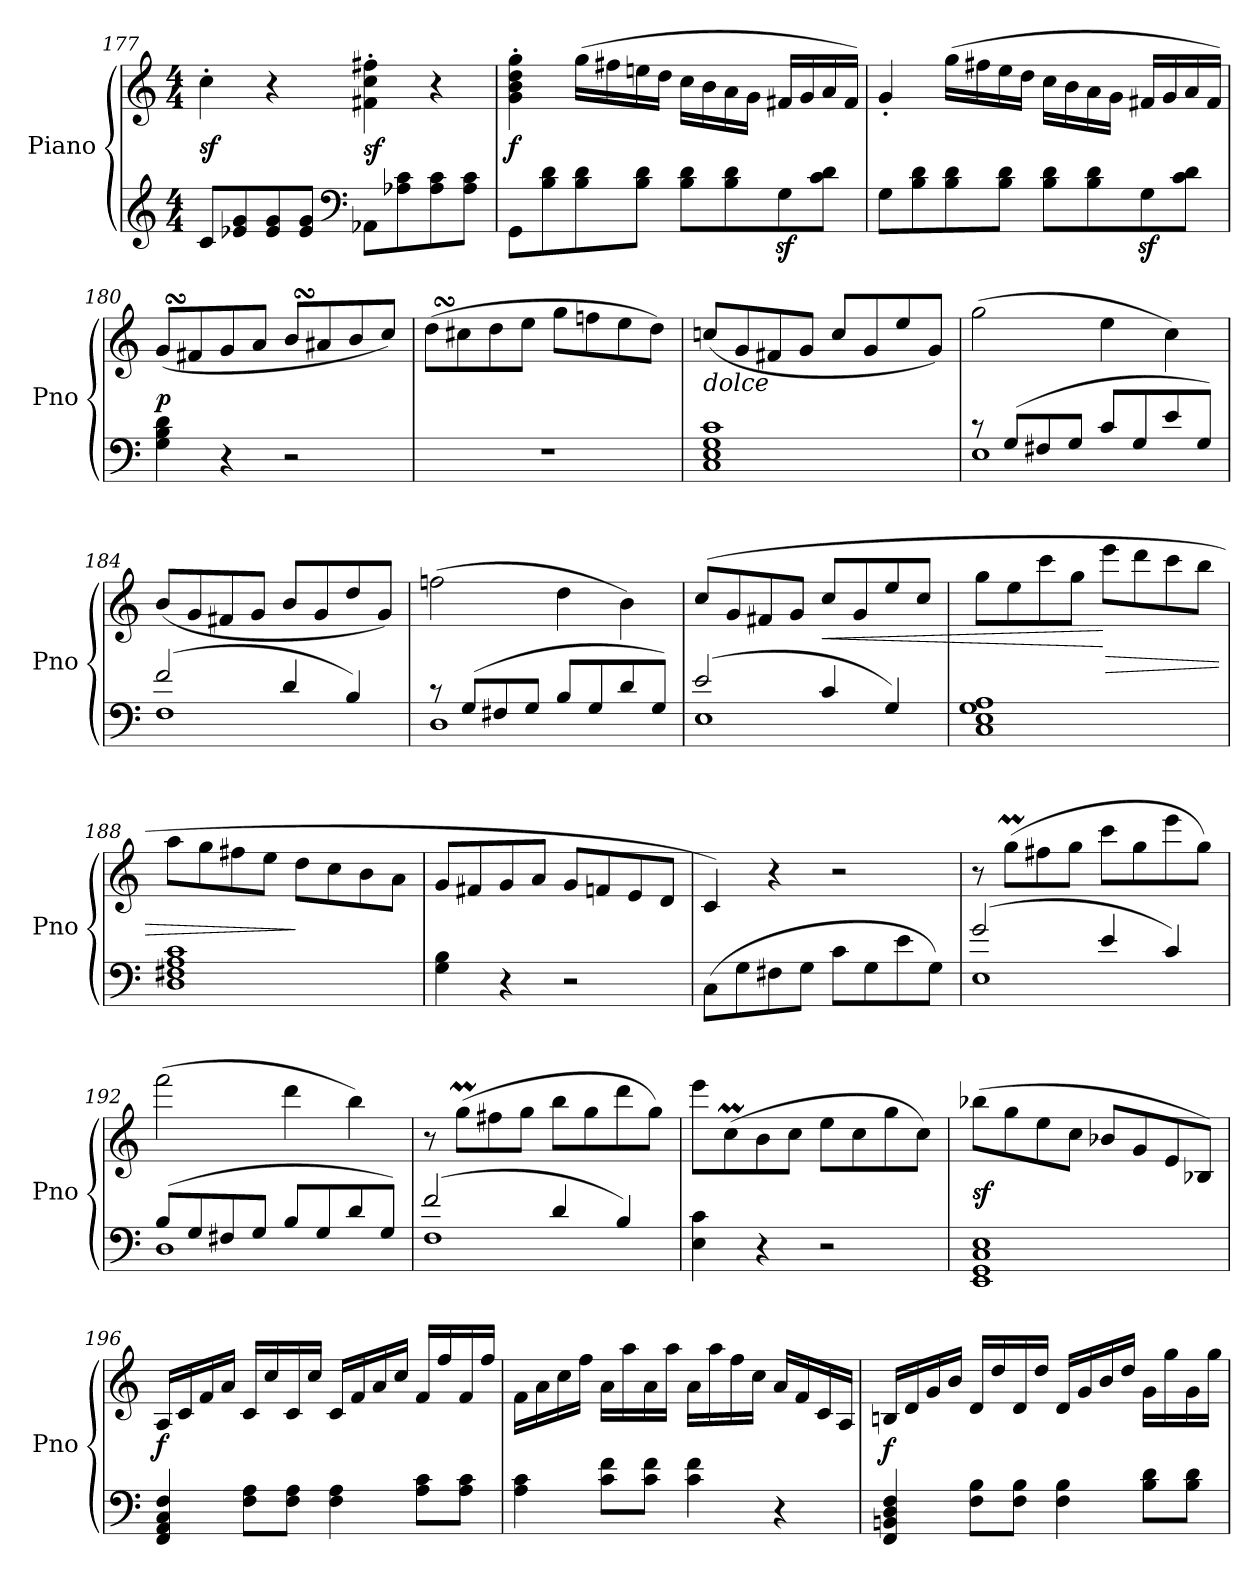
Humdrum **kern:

**kern	**kern	**dynam
*part1	*part1	*part1
*staff2	*staff1	*staff1/2
*I"Piano	*	*
*I'Pno	*	*
*clefG2	*clefG2	*
*k[]	*k[]	*
*C:	*C:	*
*M4/4	*M4/4	*
=177	=177	=177
8cL	4cc'	sf
8e-X 8g	.	.
8e- 8g	4r	.
8e- 8gJ	.	.
*clefF4	*	*
8AA-XL	4f#X' 4cc' 4ff#X'	sf
8A-X 8c	.	.
8A- 8c	4r	.
8A- 8cJ	.	.
=178	=178	=178
8GGL	4g' 4b' 4dd' 4gg'	f
8B 8d	.	.
8B 8d	(16ggLL	.
.	16ff#X	.
8B 8dJ	16een	.
.	16ddJJ	.
8B 8dL	16cc\LL	.
.	16b\	.
8B 8d	16a\	.
.	16g\JJ	.
8Gz	16f#XLL	.
.	16g	.
8c 8dJ	16a	.
.	16f#JJ)	.
=179	=179	=179
8GL	4g'	.
8B 8d	.	.
8B 8d	(16ggLL	.
.	16ff#X	.
8B 8dJ	16ee	.
.	16ddJJ	.
8B 8dL	16cc\LL	.
.	16b\	.
8B 8d	16a\	.
.	16g\JJ	.
8Gz	16f#XLL	.
.	16g	.
8c 8dJ	16a	.
.	16f#JJ)	.
=180	=180	=180
4G 4B 4d	(8gSSSL	p
.	8f#X	.
4r	8g	.
.	8aJ	.
2r	8bSsS/L	.
.	8a#X/	.
.	8b/	.
.	8cc/J)	.
=181	=181	=181
1r	(8ddSSSL	.
.	8cc#X	.
.	8dd	.
.	8eeJ	.
.	8ggL	.
.	8ffn	.
.	8ee	.
.	8ddJ)	.
=182	=182	=182
!	!LO:TX:b:i:t=dolce	!
1C 1E 1G 1c	(8ccnL	.
.	8g	.
.	8f#X	.
.	8gJ	.
.	8cc/L	.
.	8g/	.
.	8ee/	.
.	8g/J)	.
=183	=183	=183
*^	*	*
8rc	1E	(2gg	.
(8GL	.	.	.
8F#X	.	.	.
8GJ	.	.	.
8cL	.	4ee	.
8G	.	.	.
8e	.	4cc)	.
8GJ)	.	.	.
=184	=184	=184	=184
(2f	1F	(>8bL	.
.	.	8g	.
.	.	8f#X	.
.	.	8gJ	.
4d	.	8b/L	.
.	.	8g/	.
4B)	.	8dd/	.
.	.	8g/J)	.
=185	=185	=185	=185
8r	1D	(2ffn	.
(8GL	.	.	.
8F#X	.	.	.
8GJ	.	.	.
8BL	.	4dd	.
8G	.	.	.
8d	.	4b)	.
8GJ)	.	.	.
=186	=186	=186	=186
(2e	1E	(>8ccL	.
.	.	8g	.
.	.	8f#X	.
.	.	8gJ	.
4c	.	8cc/L	<
.	.	8g/	.
4G)	.	8ee/	.
.	.	8cc/J	.
*v	*v	*	*
=187	=187	=187
1C 1E 1G 1A	8ggL	.
.	8ee	.
.	8ccc	.
.	8ggJ	.
.	8eeeL	[ >
.	8ddd	.
.	8ccc	.
.	8bbJ	.
=188	=188	=188
1D 1F#X 1A 1c	8aaL	.
.	8gg	.
.	8ff#X	.
.	8eeJ	.
.	8ddL	]
.	8cc	.
.	8b	.
.	8aJ	.
=189	=189	=189
4G 4B	8gL	.
.	8f#X	.
4r	8g	.
.	8aJ	.
2r	8gL	.
.	8fn	.
.	8e	.
.	8dJ	.
=190	=190	=190
(8CL	4c)	.
8G	.	.
8F#X	4r	.
8GJ	.	.
8cL	2r	.
8G	.	.
8e	.	.
8GJ)	.	.
=191	=191	=191
*^	*	*
(2g	1E	8r	.
.	.	(8ggML	.
.	.	8ff#X	.
.	.	8ggJ	.
4e	.	8cccL	.
.	.	8gg	.
4c)	.	8eee	.
.	.	8ggJ)	.
=192	=192	=192	=192
(8BL	1D	(2fff	.
8G	.	.	.
8F#X	.	.	.
8GJ	.	.	.
8BL	.	4ddd	.
8G	.	.	.
8d	.	4bb)	.
8GJ)	.	.	.
=193	=193	=193	=193
(2f	1F	8r	.
.	.	(8ggML	.
.	.	8ff#X	.
.	.	8ggJ	.
4d	.	8bbL	.
.	.	8gg	.
4B)	.	8ddd	.
.	.	8ggJ)	.
*v	*v	*	*
=194	=194	=194
4E 4c	8eeeL	.
.	(8ccM	.
4r	8b	.
.	8ccJ	.
2r	8eeL	.
.	8cc	.
.	8gg	.
.	8ccJ)	.
=195	=195	=195
1EE 1GG 1C 1E	(8bb-XL	sf
.	8gg	.
.	8ee	.
.	8ccJ	.
.	8b-XL	.
.	8g	.
.	8e	.
.	8B-XJ)	.
=196	=196	=196
4FF 4AA 4C 4F	16ALL	f
.	16c	.
.	16f	.
.	16aJJ	.
8F 8AL	16cLL	.
.	16cc	.
8F 8AJ	16c	.
.	16ccJJ	.
4F 4A	16cLL	.
.	16f	.
.	16a	.
.	16ccJJ	.
8A 8cL	16f/LL	.
.	16ff/	.
8A 8cJ	16f/	.
.	16ff/JJ	.
=197	=197	=197
4A 4c	16fLL	.
.	16a	.
.	16cc	.
.	16ffJJ	.
8c 8fL	16aLL	.
.	16aa	.
8c 8fJ	16a	.
.	16aaJJ	.
4c 4f	16aLL	.
.	16aa	.
.	16ff	.
.	16ccJJ	.
4r	16aLL	.
.	16f	.
.	16c	.
.	16AJJ	.
=198	=198	=198
4FF 4BBn 4D 4F	16BnLL	f
.	16d	.
.	16g	.
.	16bJJ	.
8F 8BL	16dLL	.
.	16dd	.
8F 8BJ	16d	.
.	16ddJJ	.
4F 4B	16dLL	.
.	16g	.
.	16b	.
.	16ddJJ	.
8B 8dL	16gLL	.
.	16gg	.
8B 8dJ	16g	.
.	16ggJJ	.
=	=	=
*-	*-	*-
